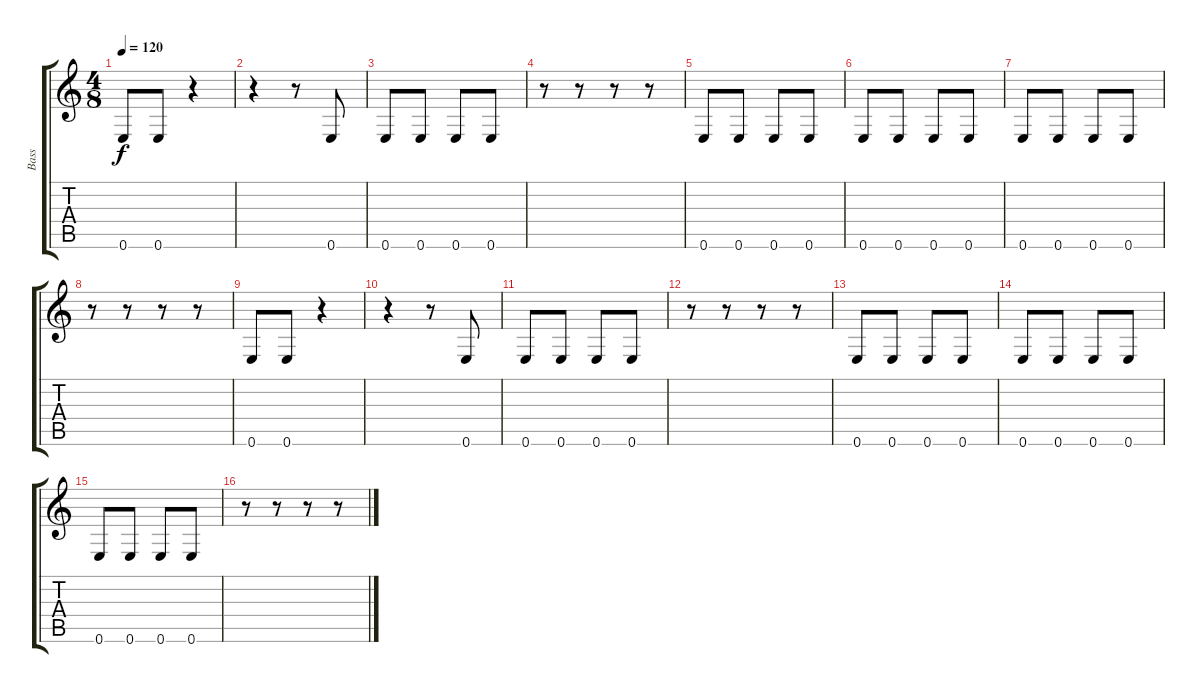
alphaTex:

\track ("Bass" "Bass") {instrument slapbass2}
\staff {score tabs}
\tuning (E4 B3 G3 D3 A2 E2) {hide}
\ts (4 8)
\tempo 120
\clef g2
\ks c
0.6.8{dy f} 0.6.8 r.4 |
r.4 r.8 0.6.8 |
0.6.8 0.6.8 0.6.8 0.6.8 |
r.8 r.8 r.8 r.8 |
0.6.8 0.6.8 0.6.8 0.6.8 |
0.6.8 0.6.8 0.6.8 0.6.8 |
0.6.8 0.6.8 0.6.8 0.6.8 |
r.8 r.8 r.8 r.8 |
0.6.8 0.6.8 r.4 |
r.4 r.8 0.6.8 |
0.6.8 0.6.8 0.6.8 0.6.8 |
r.8 r.8 r.8 r.8 |
0.6.8 0.6.8 0.6.8 0.6.8 |
0.6.8 0.6.8 0.6.8 0.6.8 |
0.6.8 0.6.8 0.6.8 0.6.8 |
r.8 r.8 r.8 r.8
